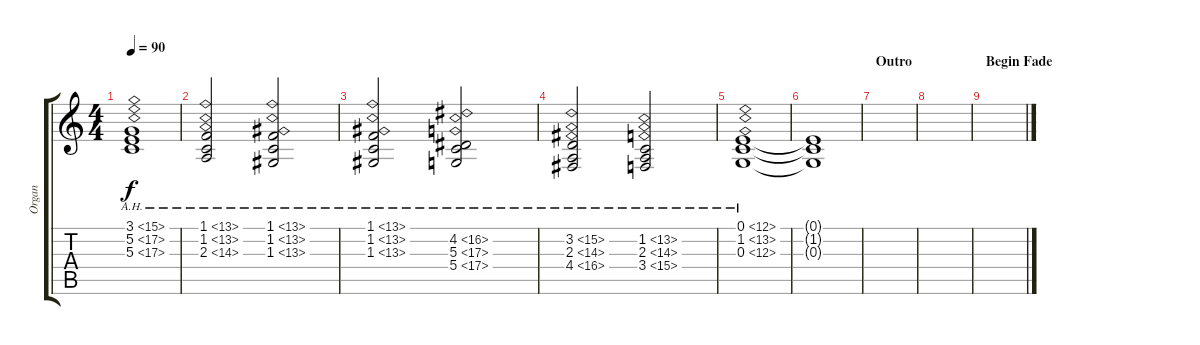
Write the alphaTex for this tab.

\track ("Organ" "Organ") {instrument drawbarorgan}
\staff {score tabs}
\tuning (E4 B3 G3 D3 A2 E2) {hide}
\ts (4 4)
\tempo 90
\clef g2
\ks c
(3.1{ah 12} 5.2{ah 12} 5.3{ah 12}).1{dy f} |
(1.1{ah 12} 1.2{ah 12} 2.3{ah 12}).2 (1.1{ah 12} 1.2{ah 12} 1.3{ah 12}).2 |
(1.1{ah 12} 1.2{ah 12} 1.3{ah 12}).2 (4.2{ah 12} 5.3{ah 12} 5.4{ah 12}).2 |
(3.2{ah 12} 2.3{ah 12} 4.4{ah 12}).2 (1.2{ah 12} 2.3{ah 12} 3.4{ah 12}).2 |
(0.1{ah 12} 1.2{ah 12} 0.3{ah 12}).1 |
(0.1{t} 1.2{t} 0.3{t}).1 |
\section ("" "Outro")
|
|
\section ("" "Begin Fade")
